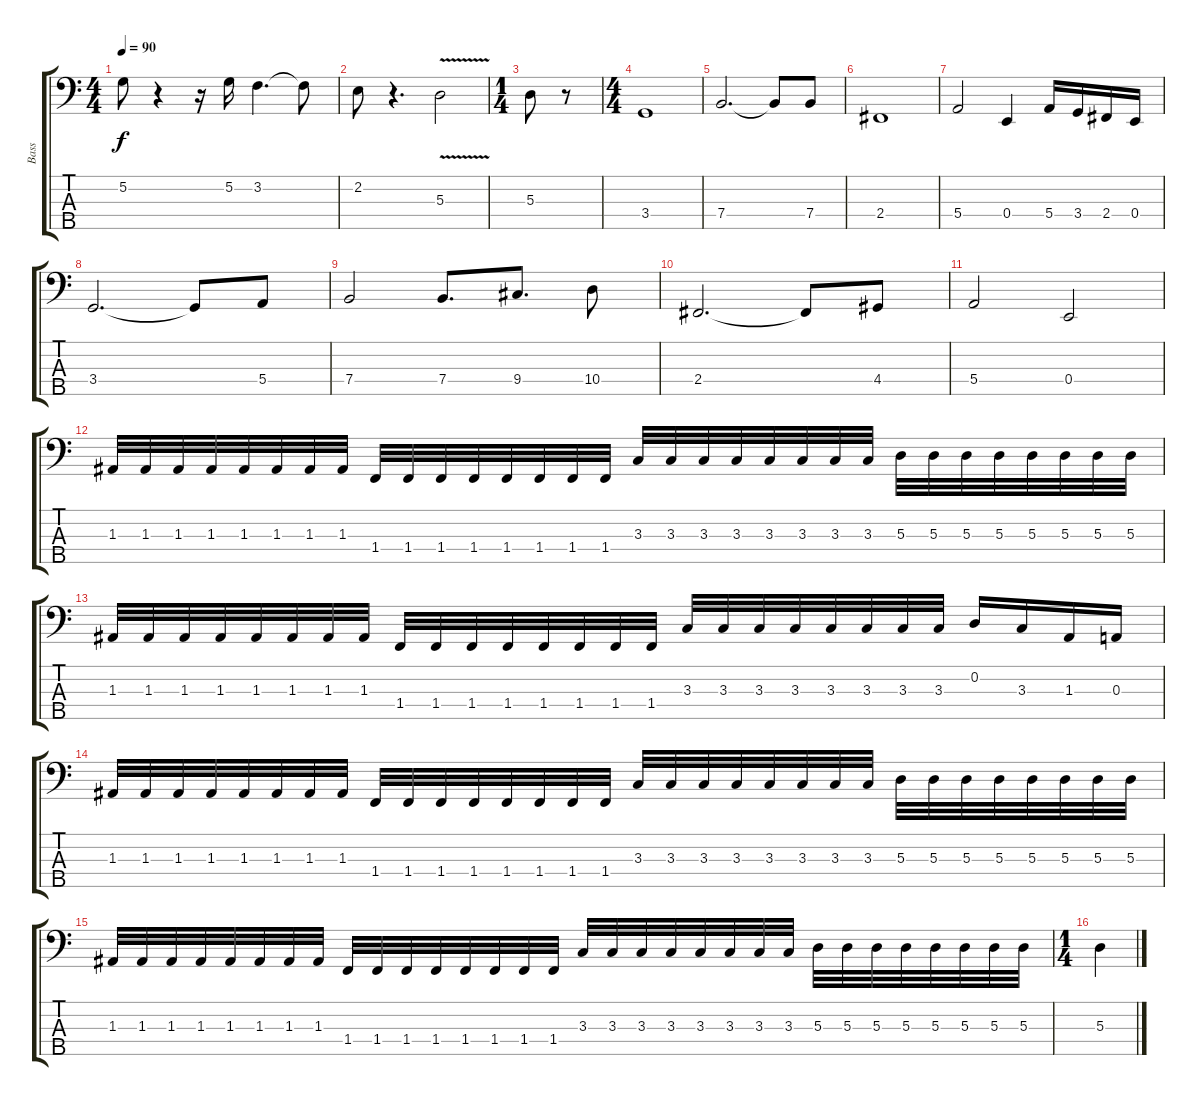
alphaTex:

\track ("Bass" "Bass") {instrument electricbassfinger}
\staff {score tabs}
\tuning (G2 D2 A1 E1 B0) {hide}
\ts (4 4)
\tempo 90
\clef f4
\ks c
5.2.8{dy f} r.4 r.16 5.2.16 3.2.4{d} 3.2{t}.8 |
2.2.8 r.4{d} 5.3{v}.2 |
\ts (1 4)
5.3.8 r.8 |
\ts (4 4)
3.4.1 |
7.4.2{d} 7.4{t}.8 7.4.8 |
2.4.1 |
5.4.2 0.4.4 5.4.16 3.4.16 2.4.16 0.4.16 |
3.4.2{d} 3.4{t}.8 5.4.8 |
7.4.2 7.4.8{d} 9.4.8{d} 10.4.8 |
2.4.2{d} 2.4{t}.8 4.4.8 |
5.4.2 0.4.2 |
1.3.32 1.3.32 1.3.32 1.3.32 1.3.32 1.3.32 1.3.32 1.3.32 1.4.32 1.4.32 1.4.32 1.4.32 1.4.32 1.4.32 1.4.32 1.4.32 3.3.32 3.3.32 3.3.32 3.3.32 3.3.32 3.3.32 3.3.32 3.3.32 5.3.32 5.3.32 5.3.32 5.3.32 5.3.32 5.3.32 5.3.32 5.3.32 |
1.3.32 1.3.32 1.3.32 1.3.32 1.3.32 1.3.32 1.3.32 1.3.32 1.4.32 1.4.32 1.4.32 1.4.32 1.4.32 1.4.32 1.4.32 1.4.32 3.3.32 3.3.32 3.3.32 3.3.32 3.3.32 3.3.32 3.3.32 3.3.32 0.2.16 3.3.16 1.3.16 0.3.16 |
1.3.32 1.3.32 1.3.32 1.3.32 1.3.32 1.3.32 1.3.32 1.3.32 1.4.32 1.4.32 1.4.32 1.4.32 1.4.32 1.4.32 1.4.32 1.4.32 3.3.32 3.3.32 3.3.32 3.3.32 3.3.32 3.3.32 3.3.32 3.3.32 5.3.32 5.3.32 5.3.32 5.3.32 5.3.32 5.3.32 5.3.32 5.3.32 |
1.3.32 1.3.32 1.3.32 1.3.32 1.3.32 1.3.32 1.3.32 1.3.32 1.4.32 1.4.32 1.4.32 1.4.32 1.4.32 1.4.32 1.4.32 1.4.32 3.3.32 3.3.32 3.3.32 3.3.32 3.3.32 3.3.32 3.3.32 3.3.32 5.3.32 5.3.32 5.3.32 5.3.32 5.3.32 5.3.32 5.3.32 5.3.32 |
\ts (1 4)
5.3.4
